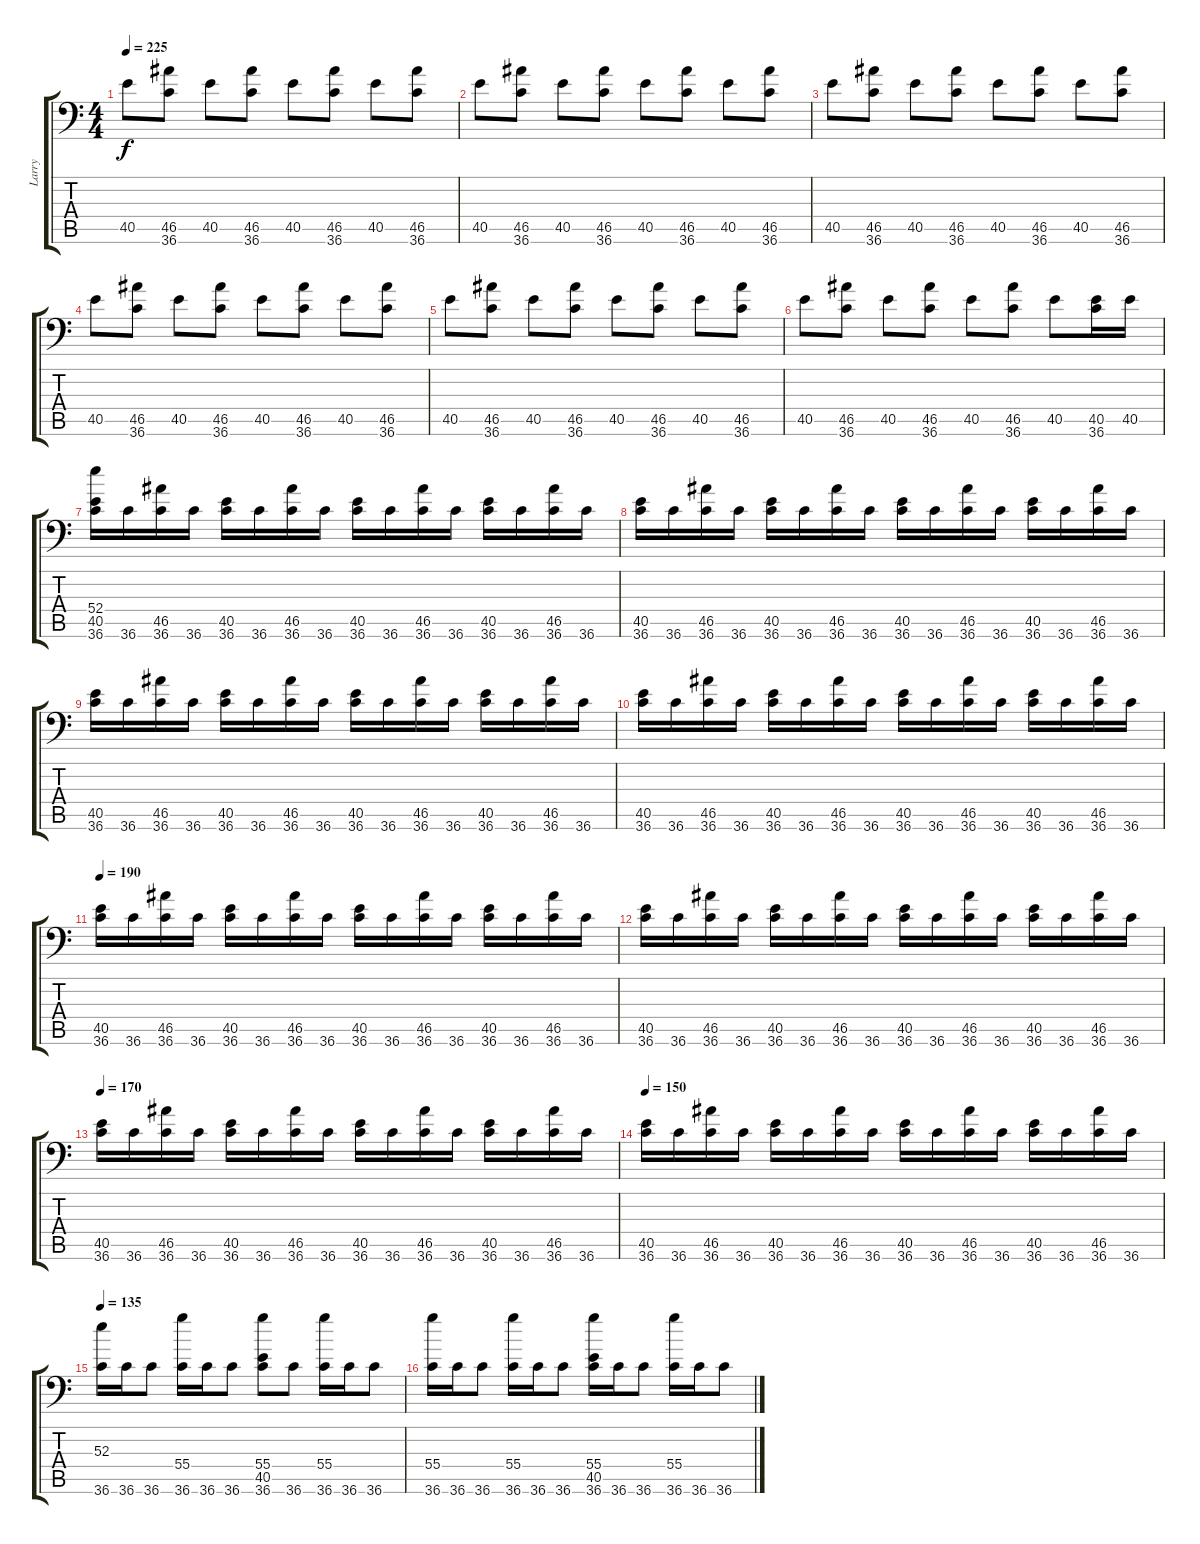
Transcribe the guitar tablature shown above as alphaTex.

\track ("Larry" "Larry") {instrument acousticgrandpiano}
\staff {score tabs}
\tuning (C-1 C-1 C-1 C-1 C-1 C-1) {hide}
\ts (4 4)
\tempo 225
\clef f4
\ks c
40.5.8{dy f} (46.5 36.6).8 40.5.8 (46.5 36.6).8 40.5.8 (46.5 36.6).8 40.5.8 (46.5 36.6).8 |
40.5.8 (46.5 36.6).8 40.5.8 (46.5 36.6).8 40.5.8 (46.5 36.6).8 40.5.8 (46.5 36.6).8 |
40.5.8 (46.5 36.6).8 40.5.8 (46.5 36.6).8 40.5.8 (46.5 36.6).8 40.5.8 (46.5 36.6).8 |
40.5.8 (46.5 36.6).8 40.5.8 (46.5 36.6).8 40.5.8 (46.5 36.6).8 40.5.8 (46.5 36.6).8 |
40.5.8 (46.5 36.6).8 40.5.8 (46.5 36.6).8 40.5.8 (46.5 36.6).8 40.5.8 (46.5 36.6).8 |
40.5.8 (46.5 36.6).8 40.5.8 (46.5 36.6).8 40.5.8 (46.5 36.6).8 40.5.8 (40.5 36.6).16 40.5.16 |
(52.4 40.5 36.6).16 36.6.16 (46.5 36.6).16 36.6.16 (40.5 36.6).16 36.6.16 (46.5 36.6).16 36.6.16 (40.5 36.6).16 36.6.16 (46.5 36.6).16 36.6.16 (40.5 36.6).16 36.6.16 (46.5 36.6).16 36.6.16 |
(40.5 36.6).16 36.6.16 (46.5 36.6).16 36.6.16 (40.5 36.6).16 36.6.16 (46.5 36.6).16 36.6.16 (40.5 36.6).16 36.6.16 (46.5 36.6).16 36.6.16 (40.5 36.6).16 36.6.16 (46.5 36.6).16 36.6.16 |
(40.5 36.6).16 36.6.16 (46.5 36.6).16 36.6.16 (40.5 36.6).16 36.6.16 (46.5 36.6).16 36.6.16 (40.5 36.6).16 36.6.16 (46.5 36.6).16 36.6.16 (40.5 36.6).16 36.6.16 (46.5 36.6).16 36.6.16 |
(40.5 36.6).16 36.6.16 (46.5 36.6).16 36.6.16 (40.5 36.6).16 36.6.16 (46.5 36.6).16 36.6.16 (40.5 36.6).16 36.6.16 (46.5 36.6).16 36.6.16 (40.5 36.6).16 36.6.16 (46.5 36.6).16 36.6.16 |
\tempo 190
(40.5 36.6).16 36.6.16 (46.5 36.6).16 36.6.16 (40.5 36.6).16 36.6.16 (46.5 36.6).16 36.6.16 (40.5 36.6).16 36.6.16 (46.5 36.6).16 36.6.16 (40.5 36.6).16 36.6.16 (46.5 36.6).16 36.6.16 |
(40.5 36.6).16 36.6.16 (46.5 36.6).16 36.6.16 (40.5 36.6).16 36.6.16 (46.5 36.6).16 36.6.16 (40.5 36.6).16 36.6.16 (46.5 36.6).16 36.6.16 (40.5 36.6).16 36.6.16 (46.5 36.6).16 36.6.16 |
\tempo 170
(40.5 36.6).16 36.6.16 (46.5 36.6).16 36.6.16 (40.5 36.6).16 36.6.16 (46.5 36.6).16 36.6.16 (40.5 36.6).16 36.6.16 (46.5 36.6).16 36.6.16 (40.5 36.6).16 36.6.16 (46.5 36.6).16 36.6.16 |
\tempo 150
(40.5 36.6).16 36.6.16 (46.5 36.6).16 36.6.16 (40.5 36.6).16 36.6.16 (46.5 36.6).16 36.6.16 (40.5 36.6).16 36.6.16 (46.5 36.6).16 36.6.16 (40.5 36.6).16 36.6.16 (46.5 36.6).16 36.6.16 |
\tempo 135
(52.3 36.6).16 36.6.16 36.6.8 (55.4 36.6).16 36.6.16 36.6.8 (55.4 40.5 36.6).8 36.6.8 (55.4 36.6).16 36.6.16 36.6.8 |
(55.4 36.6).16 36.6.16 36.6.8 (55.4 36.6).16 36.6.16 36.6.8 (55.4 40.5 36.6).16 36.6.16 36.6.8 (55.4 36.6).16 36.6.16 36.6.8
